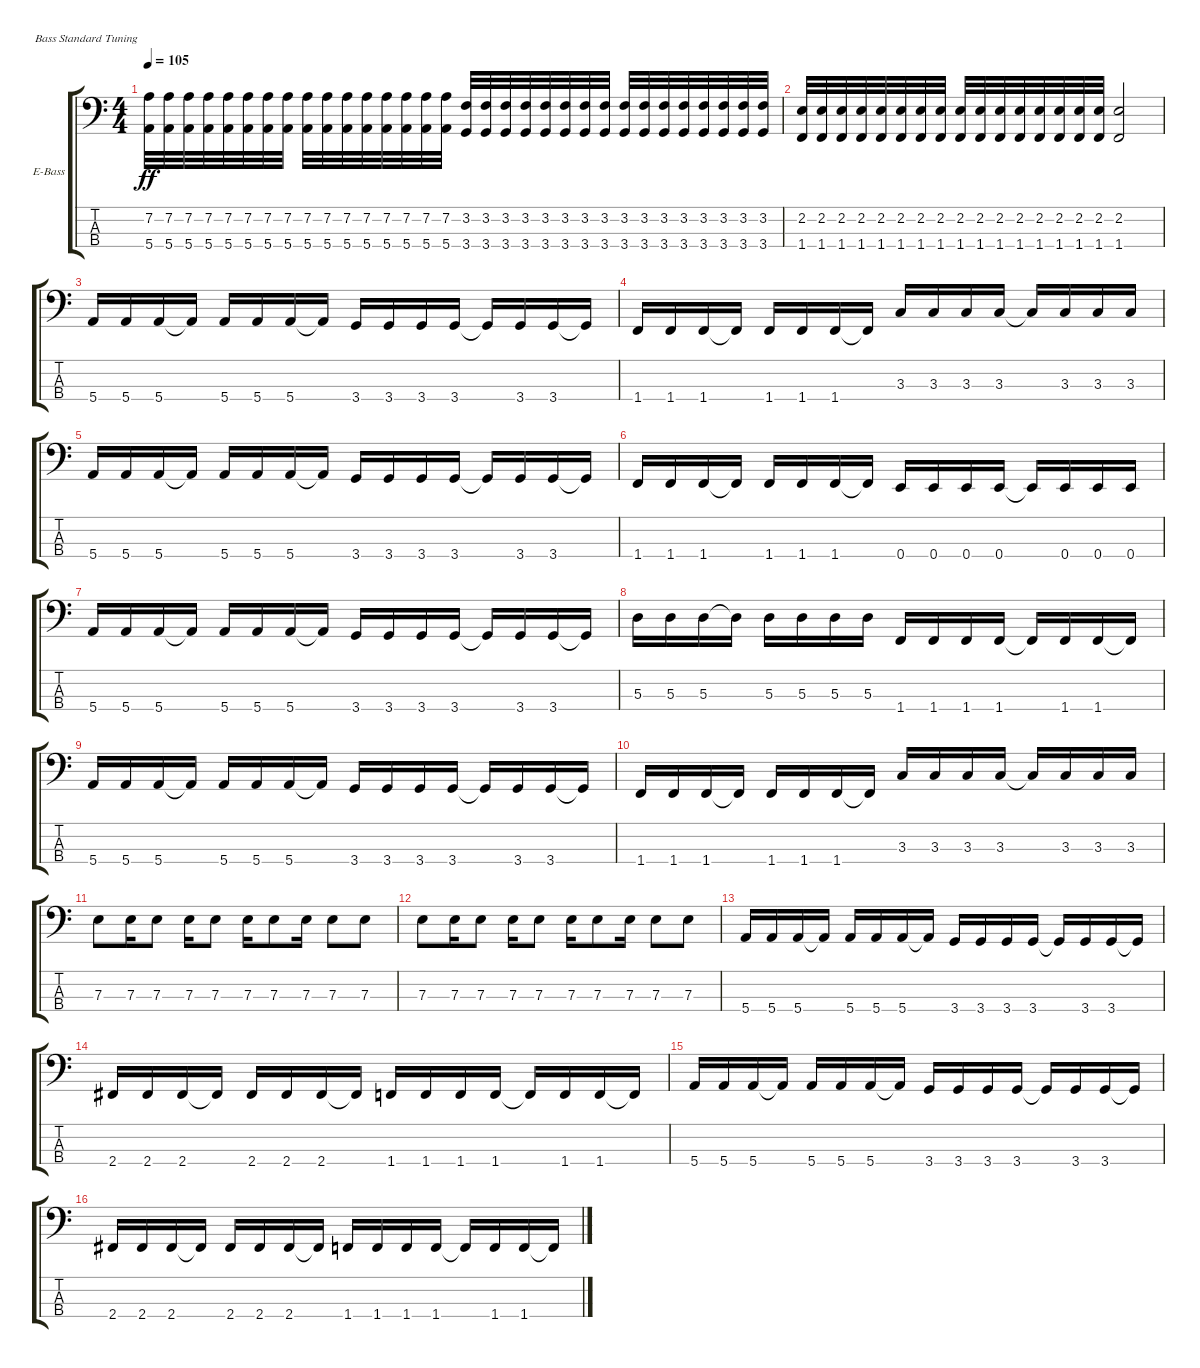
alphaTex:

\defaultSystemsLayout 4
\bracketExtendMode groupsimilarinstruments
\firstSystemTrackNameOrientation horizontal
\otherSystemsTrackNameOrientation horizontal
\track ("Cone" "E-Bass") {instrument electricbassfinger}
\staff {score tabs}
\tuning (G2 D2 A1 E1)
\ts (4 4)
\tempo 105
\clef f4
\ks c
(7.2 5.4).32{dy ff} (7.2 5.4).32 (7.2 5.4).32 (7.2 5.4).32 (7.2 5.4).32 (7.2 5.4).32 (7.2 5.4).32 (7.2 5.4).32 (7.2 5.4).32 (7.2 5.4).32 (7.2 5.4).32 (7.2 5.4).32 (7.2 5.4).32 (7.2 5.4).32 (7.2 5.4).32 (7.2 5.4).32 (3.2 3.4).32 (3.2 3.4).32 (3.2 3.4).32 (3.2 3.4).32 (3.2 3.4).32 (3.2 3.4).32 (3.2 3.4).32 (3.2 3.4).32 (3.2 3.4).32 (3.2 3.4).32 (3.2 3.4).32 (3.2 3.4).32 (3.2 3.4).32 (3.2 3.4).32 (3.2 3.4).32 (3.2 3.4).32 |
(2.2 1.4).32 (2.2 1.4).32 (2.2 1.4).32 (2.2 1.4).32 (2.2 1.4).32 (2.2 1.4).32 (2.2 1.4).32 (2.2 1.4).32 (2.2 1.4).32 (2.2 1.4).32 (2.2 1.4).32 (2.2 1.4).32 (2.2 1.4).32 (2.2 1.4).32 (2.2 1.4).32 (2.2 1.4).32 (2.2 1.4).2 |
5.4.16 5.4.16 5.4.16 5.4{t}.16 5.4.16 5.4.16 5.4.16 5.4{t}.16 3.4.16 3.4.16 3.4.16 3.4.16 3.4{t}.16 3.4.16 3.4.16 3.4{t}.16 |
1.4.16 1.4.16 1.4.16 1.4{t}.16 1.4.16 1.4.16 1.4.16 1.4{t}.16 3.3.16 3.3.16 3.3.16 3.3.16 3.3{t}.16 3.3.16 3.3.16 3.3.16 |
5.4.16 5.4.16 5.4.16 5.4{t}.16 5.4.16 5.4.16 5.4.16 5.4{t}.16 3.4.16 3.4.16 3.4.16 3.4.16 3.4{t}.16 3.4.16 3.4.16 3.4{t}.16 |
1.4.16 1.4.16 1.4.16 1.4{t}.16 1.4.16 1.4.16 1.4.16 1.4{t}.16 0.4.16 0.4.16 0.4.16 0.4.16 0.4{t}.16 0.4.16 0.4.16 0.4.16 |
5.4.16 5.4.16 5.4.16 5.4{t}.16 5.4.16 5.4.16 5.4.16 5.4{t}.16 3.4.16 3.4.16 3.4.16 3.4.16 3.4{t}.16 3.4.16 3.4.16 3.4{t}.16 |
5.3.16 5.3.16 5.3.16 5.3{t}.16 5.3.16 5.3.16 5.3.16 5.3.16 1.4.16 1.4.16 1.4.16 1.4.16 1.4{t}.16 1.4.16 1.4.16 1.4{t}.16 |
5.4.16 5.4.16 5.4.16 5.4{t}.16 5.4.16 5.4.16 5.4.16 5.4{t}.16 3.4.16 3.4.16 3.4.16 3.4.16 3.4{t}.16 3.4.16 3.4.16 3.4{t}.16 |
1.4.16 1.4.16 1.4.16 1.4{t}.16 1.4.16 1.4.16 1.4.16 1.4{t}.16 3.3.16 3.3.16 3.3.16 3.3.16 3.3{t}.16 3.3.16 3.3.16 3.3.16 |
7.3.8 7.3.16 7.3.8 7.3.16 7.3.8 7.3.16 7.3.8 7.3.16 7.3.8 7.3.8 |
7.3.8 7.3.16 7.3.8 7.3.16 7.3.8 7.3.16 7.3.8 7.3.16 7.3.8 7.3.8 |
5.4.16 5.4.16 5.4.16 5.4{t}.16 5.4.16 5.4.16 5.4.16 5.4{t}.16 3.4.16 3.4.16 3.4.16 3.4.16 3.4{t}.16 3.4.16 3.4.16 3.4{t}.16 |
2.4.16 2.4.16 2.4.16 2.4{t}.16 2.4.16 2.4.16 2.4.16 2.4{t}.16 1.4.16 1.4.16 1.4.16 1.4.16 1.4{t}.16 1.4.16 1.4.16 1.4{t}.16 |
5.4.16 5.4.16 5.4.16 5.4{t}.16 5.4.16 5.4.16 5.4.16 5.4{t}.16 3.4.16 3.4.16 3.4.16 3.4.16 3.4{t}.16 3.4.16 3.4.16 3.4{t}.16 |
2.4.16 2.4.16 2.4.16 2.4{t}.16 2.4.16 2.4.16 2.4.16 2.4{t}.16 1.4.16 1.4.16 1.4.16 1.4.16 1.4{t}.16 1.4.16 1.4.16 1.4{t}.16
